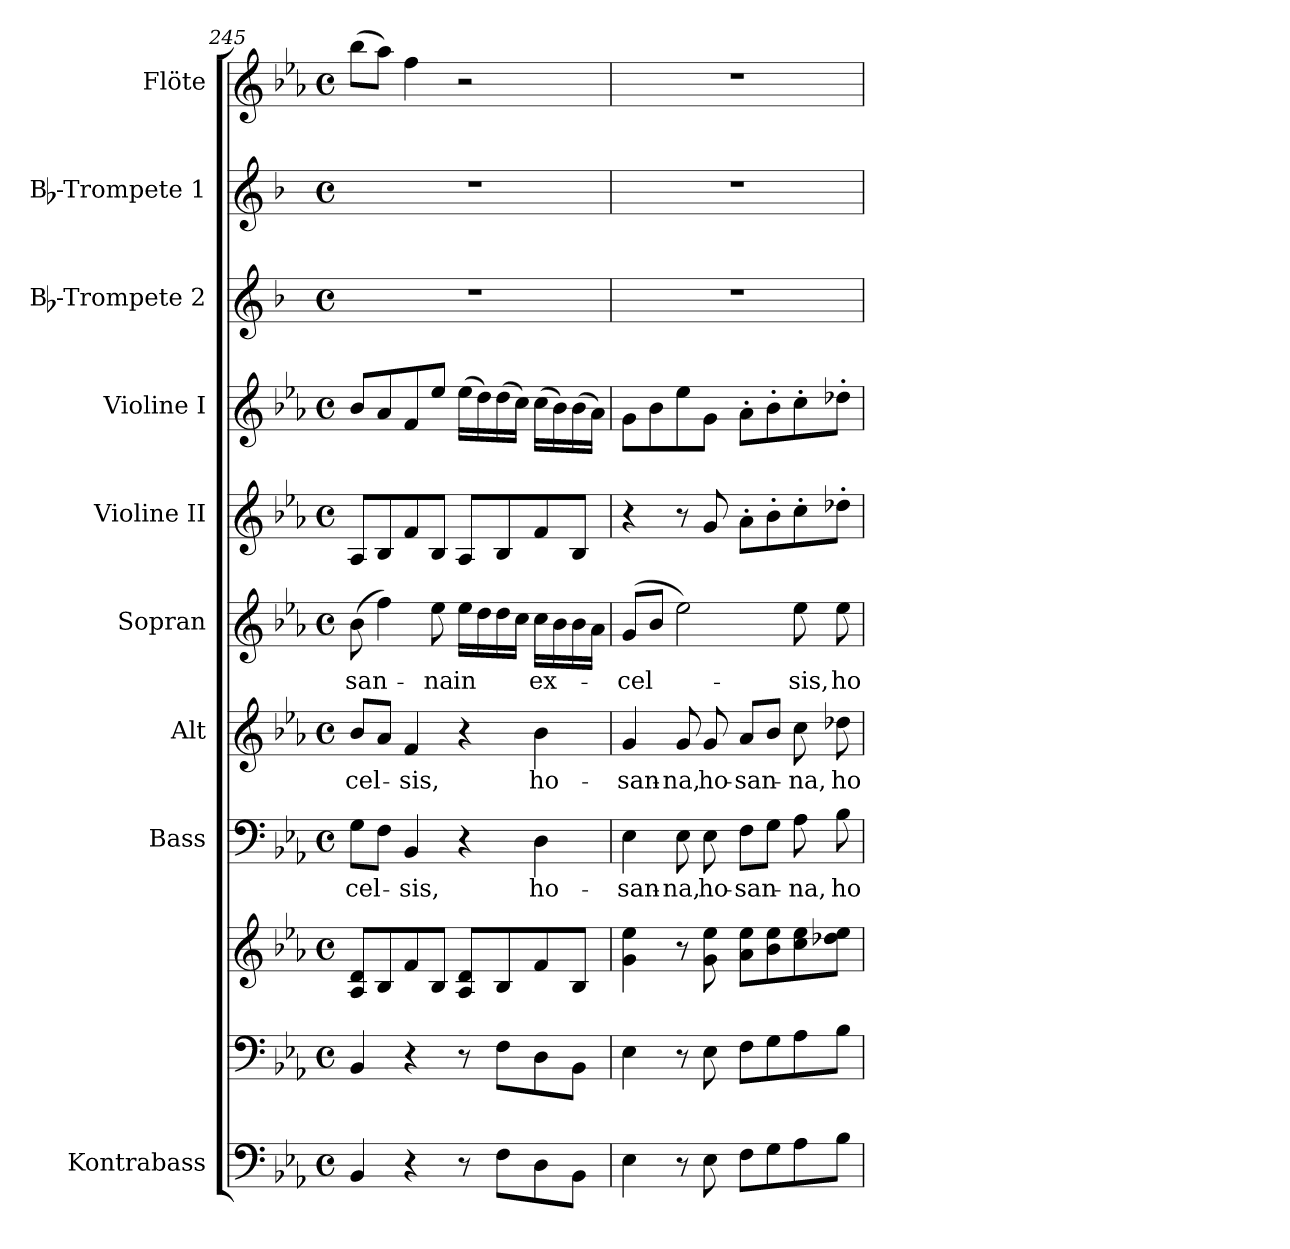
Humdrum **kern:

**kern	**kern	**kern	**kern	**text	**kern	**text	**kern	**text	**kern	**kern	**kern	**kern	**kern
*part10	*part9	*part9	*part8	*part8	*part7	*part7	*part6	*part6	*part5	*part4	*part3	*part2	*part1
*staff11	*staff10	*staff9	*staff8	*staff8	*staff7	*staff7	*staff6	*staff6	*staff5	*staff4	*staff3	*staff2	*staff1
*I"Kontrabass	*	*	*I"Bass	*	*I"Alt	*	*I"Sopran	*	*I"Violine II	*I"Violine I	*I"Bb-Trompete 2	*I"Bb-Trompete 1	*I"Flöte
*I'Kb.	*	*	*I'B.	*	*I'A.	*	*I'S.	*	*I'Vl. II	*I'Vl. I	*I'Bb Trp. 2	*I'Bb Trp. 1	*I'Fl.
*clefF4	*clefF4	*clefG2	*clefF4	*	*clefG2	*	*clefG2	*	*clefG2	*clefG2	*clefG2	*clefG2	*clefG2
*ITrd7c12	*	*	*	*	*	*	*	*	*	*	*ITrd1c2	*ITrd1c2	*
*k[b-e-a-]	*k[b-e-a-]	*k[b-e-a-]	*k[b-e-a-]	*	*k[b-e-a-]	*	*k[b-e-a-]	*	*k[b-e-a-]	*k[b-e-a-]	*k[b-e-a-]	*k[b-e-a-]	*k[b-e-a-]
*E-:	*E-:	*E-:	*E-:	*	*E-:	*	*E-:	*	*E-:	*E-:	*E-:	*E-:	*E-:
*M4/4	*M4/4	*M4/4	*M4/4	*	*M4/4	*	*M4/4	*	*M4/4	*M4/4	*M4/4	*M4/4	*M4/4
*met(c)	*met(c)	*met(c)	*met(c)	*	*met(c)	*	*met(c)	*	*met(c)	*met(c)	*met(c)	*met(c)	*met(c)
=245	=245	=245	=245	=245	=245	=245	=245	=245	=245	=245	=245	=245	=245
!	!	!	!	!LO:LY:b	!	!LO:LY:b	!	!LO:LY:b	!	!	!	!	!
4BBB-/	4BB-/	8A-/ 8d/L	8G\L	-cel-	8b-/L	-cel-	(>8b-\	-san-	8A-/L	8b-/L	1r	1r	(>8bb-\L
.	.	8B-/	8F\J	.	8a-/J	.	4ff\)	.	8B-/	8a-/	.	.	8aa-\J)
!	!	!	!	!LO:LY:b	!	!LO:LY:b	!	!	!	!	!	!	!
4r	4r	8f/	4BB-/	-sis,	4f/	-sis,	.	.	8f/	8f/	.	.	4ff\
!	!	!	!	!	!	!	!	!LO:LY:b	!	!	!	!	!
.	.	8B-/J	.	.	.	.	8ee-\	-na	8B-/J	8ee-/J	.	.	.
!	!	!	!	!	!	!	!	!LO:LY:b	!	!	!	!	!
8r	8r	8A-/ 8d/L	4r	.	4r	.	16ee-\LL	in	8A-/L	(>16ee-\LL	.	.	2r
.	.	.	.	.	.	.	16dd\	.	.	16dd\)	.	.	.
8FF\L	8F\L	8B-/	.	.	.	.	16dd\	.	8B-/	(>16dd\	.	.	.
.	.	.	.	.	.	.	16cc\JJ	.	.	16cc\JJ)	.	.	.
!	!	!	!	!LO:LY:b	!	!LO:LY:b	!	!LO:LY:b	!	!	!	!	!
8DD\	8D\	8f/	4D\	ho-	4b-\	ho-	16cc\LL	ex-	8f/	(>16cc\LL	.	.	.
.	.	.	.	.	.	.	16b-\	.	.	16b-\)	.	.	.
8BBB-\J	8BB-\J	8B-/J	.	.	.	.	16b-\	.	8B-/J	(>16b-\	.	.	.
.	.	.	.	.	.	.	16a-\JJ	.	.	16a-\JJ)	.	.	.
=246	=246	=246	=246	=246	=246	=246	=246	=246	=246	=246	=246	=246	=246
!	!	!	!	!LO:LY:b	!	!LO:LY:b	!	!LO:LY:b	!	!	!	!	!
4EE-\	4E-\	4g\ 4ee-\	4E-\	-san-	4g/	-san-	(>8g/L	-cel-	4r	8g\L	1r	1r	1r
.	.	.	.	.	.	.	8b-/J	.	.	8b-\	.	.	.
!	!	!	!	!LO:LY:b	!	!LO:LY:b	!	!	!	!	!	!	!
8r	8r	8r	8E-\	-na,	8g/	-na,	2ee-\)	.	8r	8ee-\	.	.	.
!	!	!	!	!LO:LY:b	!	!LO:LY:b	!	!	!	!	!	!	!
8EE-\	8E-\	8g\ 8ee-\	8E-\	ho-	8g/	ho-	.	.	8g/	8g\J	.	.	.
!	!	!	!	!LO:LY:b	!	!LO:LY:b	!	!	!	!	!	!	!
8FF\L	8F\L	8a-\ 8ee-\L	8F\L	-san-	8a-/L	-san-	.	.	8a-'>\L	8a-'>\L	.	.	.
8GG\	8G\	8b-\ 8ee-\	8G\J	.	8b-/J	.	.	.	8b-'>\	8b-'>\	.	.	.
!	!	!	!	!LO:LY:b	!	!LO:LY:b	!	!LO:LY:b	!	!	!	!	!
8AA-\	8A-\	8cc\ 8ee-\	8A-\	-na,	8cc\	-na,	8ee-\	-sis,	8cc'>\	8cc'>\	.	.	.
!	!	!	!	!LO:LY:b	!	!LO:LY:b	!	!LO:LY:b	!	!	!	!	!
8BB-\J	8B-\J	8dd-X\ 8ee-\J	8B-\	ho-	8dd-X\	ho-	8ee-\	ho-	8dd-X'>\J	8dd-X'>\J	.	.	.
=	=	=	=	=	=	=	=	=	=	=	=	=	=
*-	*-	*-	*-	*-	*-	*-	*-	*-	*-	*-	*-	*-	*-
